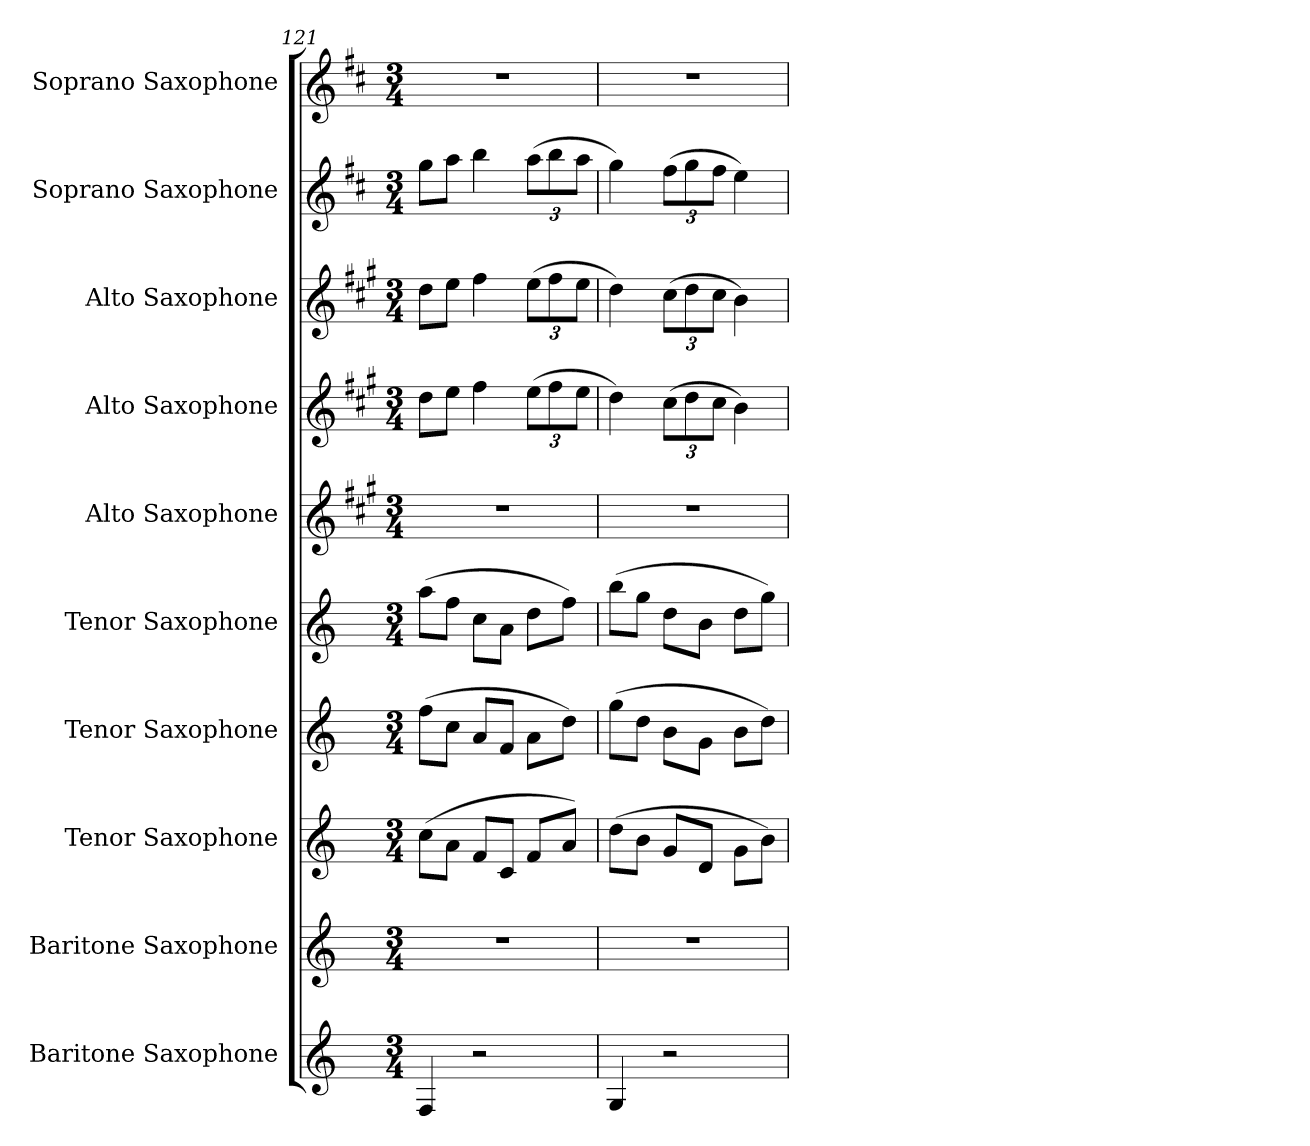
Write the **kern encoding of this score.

**kern	**kern	**kern	**kern	**kern	**kern	**kern	**kern	**kern	**kern
*part10	*part9	*part8	*part7	*part6	*part5	*part4	*part3	*part2	*part1
*staff10	*staff9	*staff8	*staff7	*staff6	*staff5	*staff4	*staff3	*staff2	*staff1
*I"Baritone Saxophone	*I"Baritone Saxophone	*I"Tenor Saxophone	*I"Tenor Saxophone	*I"Tenor Saxophone	*I"Alto Saxophone	*I"Alto Saxophone	*I"Alto Saxophone	*I"Soprano Saxophone	*I"Soprano Saxophone
*I'Bar. Sax.	*I'Bar. Sax.	*I'T. Sax.	*I'T. Sax.	*I'T. Sax.	*I'A. Sax.	*I'A. Sax.	*I'A. Sax.	*I'S. Sax.	*I'S. Sax.
*clefG2	*clefG2	*clefG2	*clefG2	*clefG2	*clefG2	*clefG2	*clefG2	*clefG2	*clefG2
*ITrd12c21	*ITrd12c21	*ITrd8c14	*ITrd8c14	*ITrd8c14	*ITrd5c9	*ITrd5c9	*ITrd5c9	*ITrd1c2	*ITrd1c2
*k[]	*k[]	*k[]	*k[]	*k[]	*k[]	*k[]	*k[]	*k[]	*k[]
*M3/4	*M3/4	*M3/4	*M3/4	*M3/4	*M3/4	*M3/4	*M3/4	*M3/4	*M3/4
=121	=121	=121	=121	=121	=121	=121	=121	=121	=121
4FF/	2.r	(8c\L	(8f\L	(8a\L	2.r	8f\L	8f\L	8ff\L	2.r
.	.	8A\J	8c\J	8f\J	.	8g\J	8g\J	8gg\J	.
2r	.	8F/L	8A/L	8c\L	.	4a\	4a\	4aa\	.
.	.	8C/J	8F/J	8A\J	.	.	.	.	.
*	*	*	*	*	*	*Xbrackettup	*Xbrackettup	*Xbrackettup	*
.	.	8F/L	8A\L	8d\L	.	(12g\L	(12g\L	(12gg\L	.
.	.	.	.	.	.	12a\	12a\	12aa\	.
.	.	8A/J)	8d\J)	8f\J)	.	.	.	.	.
.	.	.	.	.	.	12g\J	12g\J	12gg\J	.
=122	=122	=122	=122	=122	=122	=122	=122	=122	=122
4GG/	2.r	(8d\L	(8g\L	(8b\L	2.r	4f\)	4f\)	4ff\)	2.r
.	.	8B\J	8d\J	8g\J	.	.	.	.	.
2r	.	8G/L	8B\L	8d\L	.	(12e\L	(12e\L	(12ee\L	.
.	.	.	.	.	.	12f\	12f\	12ff\	.
.	.	8D/J	8G\J	8B\J	.	.	.	.	.
.	.	.	.	.	.	12e\J	12e\J	12ee\J	.
.	.	8G\L	8B\L	8d\L	.	4d\)	4d\)	4dd\)	.
.	.	8B\J)	8d\J)	8g\J)	.	.	.	.	.
=	=	=	=	=	=	=	=	=	=
*-	*-	*-	*-	*-	*-	*-	*-	*-	*-
